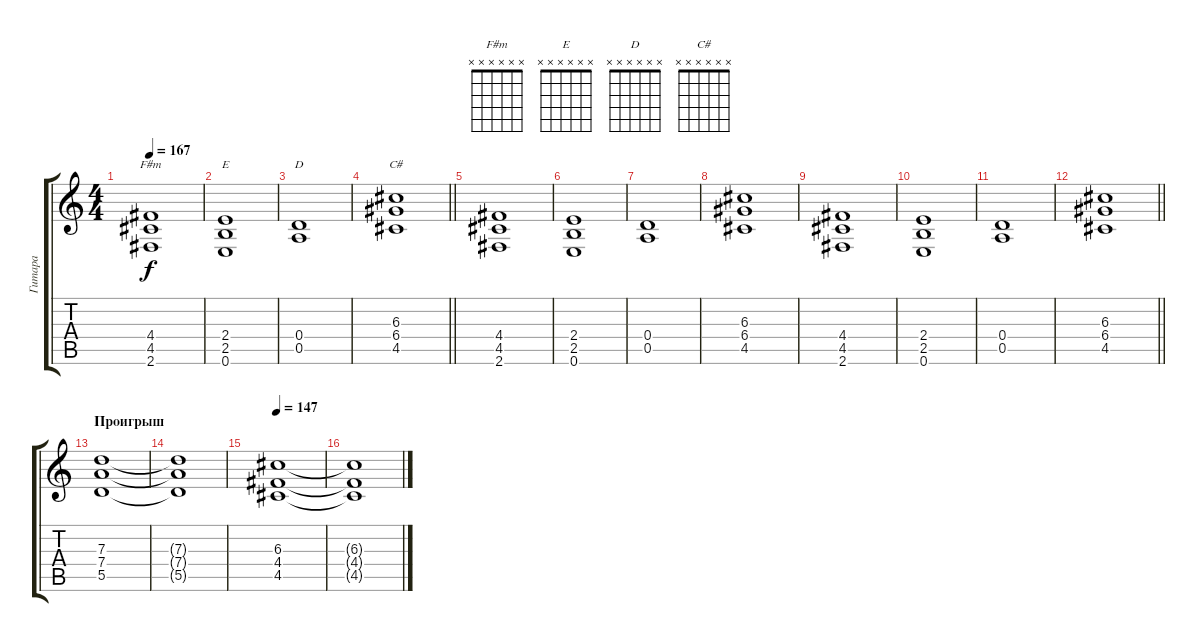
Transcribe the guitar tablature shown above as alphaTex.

\track ("Гитара" "Гитара") {instrument overdrivenguitar}
\staff {score tabs}
\tuning (E4 B3 G3 D3 A2 E2) {hide}
\chord ("F#m" x x x x x x)
\chord ("E" x x x x x x)
\chord ("D" x x x x x x)
\chord ("C#" x x x x x x)
\ts (4 4)
\tempo 167
\clef g2
\ks c
(4.4 4.5 2.6).1{ch "F#m" dy f} |
(2.4 2.5 0.6).1{ch "E"} |
(0.4 0.5).1{ch "D"} |
\barLineRight lightlight
(6.3 6.4 4.5).1{ch "C#"} |
(4.4 4.5 2.6).1 |
(2.4 2.5 0.6).1 |
(0.4 0.5).1 |
(6.3 6.4 4.5).1 |
(4.4 4.5 2.6).1 |
(2.4 2.5 0.6).1 |
(0.4 0.5).1 |
\barLineRight lightlight
(6.3 6.4 4.5).1 |
\section ("" "Проигрыш")
(7.3 7.4 5.5).1{volume 11 instrument overdrivenguitar} |
(7.3{t} 7.4{t} 5.5{t}).1 |
\tempo 147
(6.3 4.4 4.5).1 |
(6.3{t} 4.4{t} 4.5{t}).1
